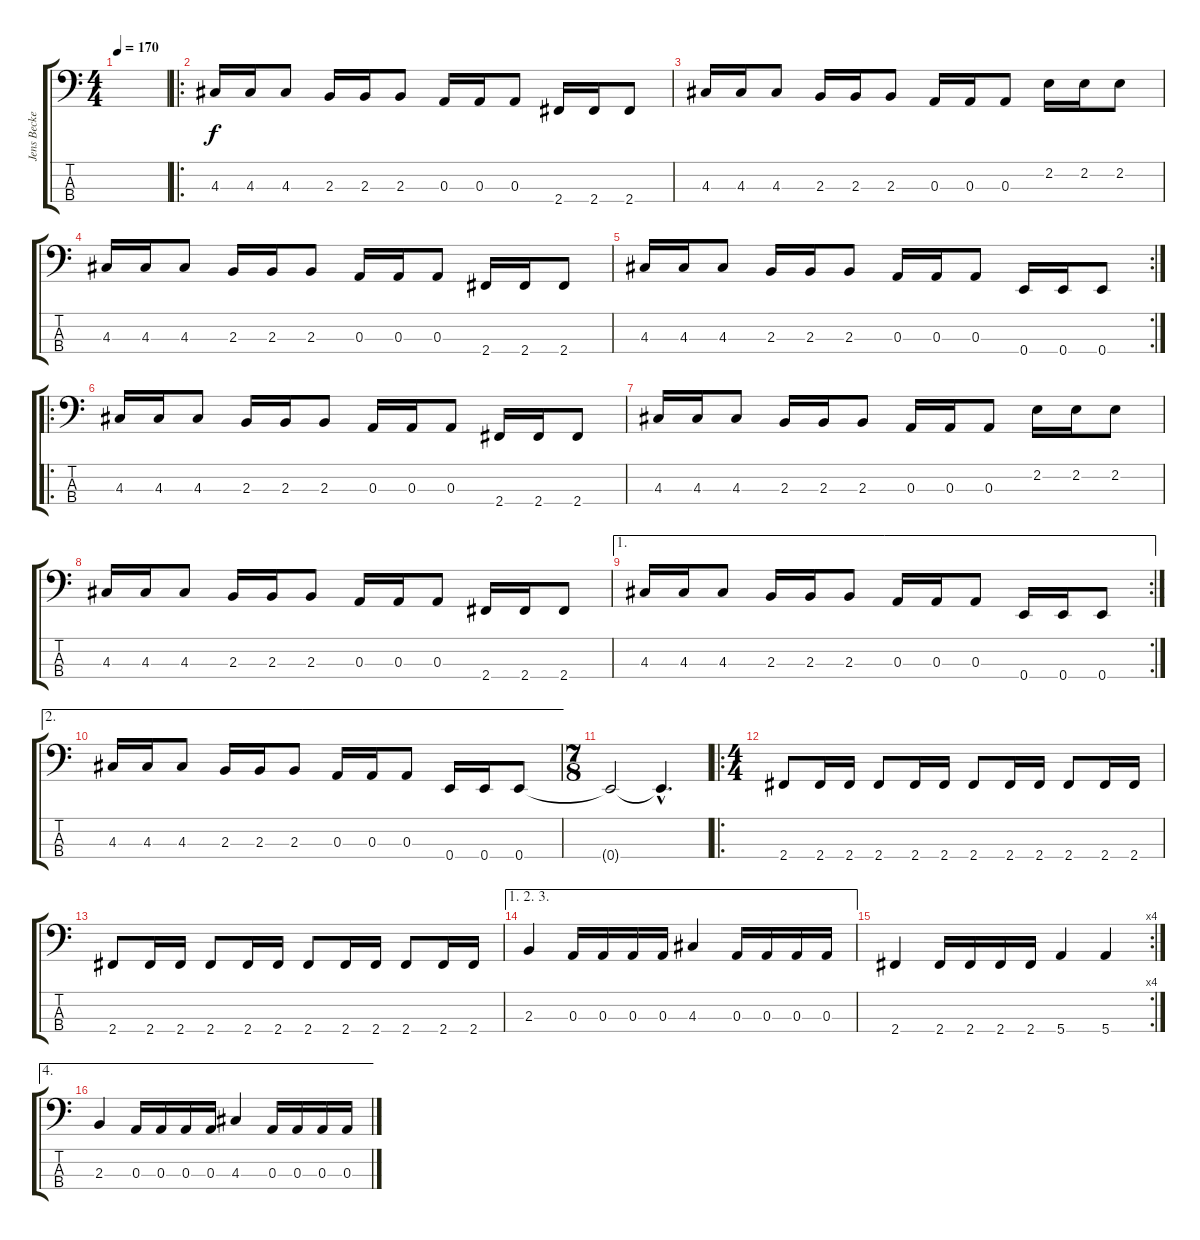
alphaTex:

\track ("Jens Becker (Bajo)" "Jens Becke") {instrument electricbassfinger}
\staff {score tabs}
\tuning (G2 D2 A1 E1) {hide}
\ts (4 4)
\tempo 170
\clef f4
\ks c
|
\ro
4.3.16 4.3.16 4.3.8 2.3.16 2.3.16 2.3.8 0.3.16 0.3.16 0.3.8 2.4.16 2.4.16 2.4.8 |
4.3.16 4.3.16 4.3.8 2.3.16 2.3.16 2.3.8 0.3.16 0.3.16 0.3.8 2.2.16 2.2.16 2.2.8 |
4.3.16 4.3.16 4.3.8 2.3.16 2.3.16 2.3.8 0.3.16 0.3.16 0.3.8 2.4.16 2.4.16 2.4.8 |
\rc 2
4.3.16 4.3.16 4.3.8 2.3.16 2.3.16 2.3.8 0.3.16 0.3.16 0.3.8 0.4.16 0.4.16 0.4.8 |
\ro
4.3.16 4.3.16 4.3.8 2.3.16 2.3.16 2.3.8 0.3.16 0.3.16 0.3.8 2.4.16 2.4.16 2.4.8 |
4.3.16 4.3.16 4.3.8 2.3.16 2.3.16 2.3.8 0.3.16 0.3.16 0.3.8 2.2.16 2.2.16 2.2.8 |
4.3.16 4.3.16 4.3.8 2.3.16 2.3.16 2.3.8 0.3.16 0.3.16 0.3.8 2.4.16 2.4.16 2.4.8 |
\ae 1
\rc 2
4.3.16 4.3.16 4.3.8 2.3.16 2.3.16 2.3.8 0.3.16 0.3.16 0.3.8 0.4.16 0.4.16 0.4.8 |
\ae 2
4.3.16 4.3.16 4.3.8 2.3.16 2.3.16 2.3.8 0.3.16 0.3.16 0.3.8 0.4.16 0.4.16 0.4.8 |
\ts (7 8)
0.4{t}.2 0.4{hac t}.4{d} |
\ro
\ts (4 4)
2.4.8 2.4.16 2.4.16 2.4.8 2.4.16 2.4.16 2.4.8 2.4.16 2.4.16 2.4.8 2.4.16 2.4.16 |
2.4.8 2.4.16 2.4.16 2.4.8 2.4.16 2.4.16 2.4.8 2.4.16 2.4.16 2.4.8 2.4.16 2.4.16 |
\ae (1 2 3)
2.3.4 0.3.16 0.3.16 0.3.16 0.3.16 4.3.4 0.3.16 0.3.16 0.3.16 0.3.16 |
\rc 4
2.4.4 2.4.16 2.4.16 2.4.16 2.4.16 5.4.4 5.4.4 |
\ae 4
2.3.4 0.3.16 0.3.16 0.3.16 0.3.16 4.3.4 0.3.16 0.3.16 0.3.16 0.3.16
